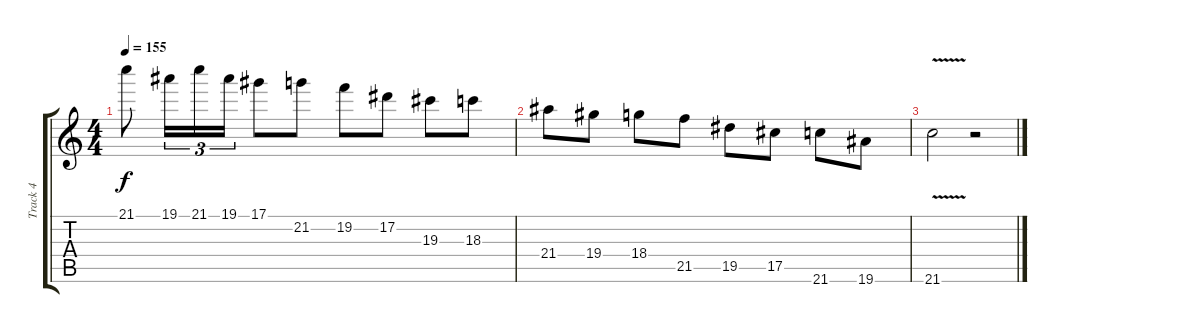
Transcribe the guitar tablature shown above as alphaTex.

\track ("Track 4" "Track 4") {instrument distortionguitar}
\staff {score tabs}
\tuning (Eb4 Bb3 Gb3 Db3 Ab2 Eb2) {hide}
\ts (4 4)
\tempo 155
\clef g2
\ks c
21.1.8{dy f} 19.1.16{tu (3 2)} 21.1.16{tu (3 2)} 19.1.16{tu (3 2)} 17.1.8 21.2.8 19.2.8 17.2.8 19.3.8 18.3.8 |
21.4.8 19.4.8 18.4.8 21.5.8 19.5.8 17.5.8 21.6.8 19.6.8 |
21.6{v}.2 r.2
